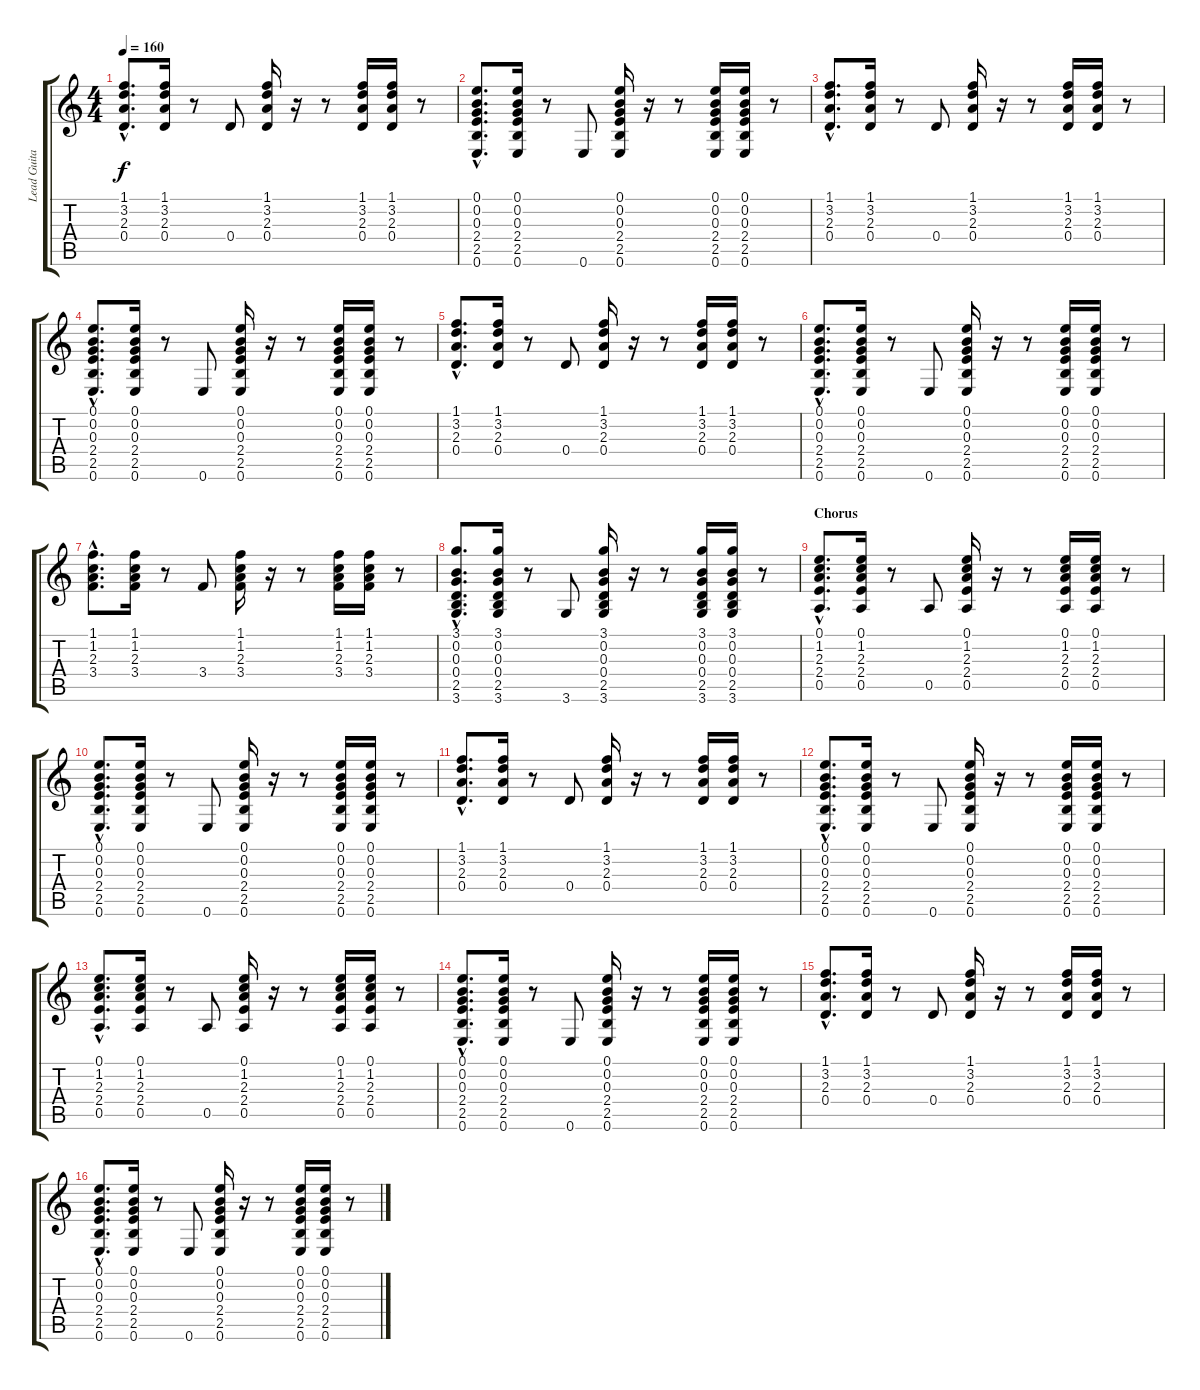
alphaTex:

\track ("Lead Guitar" "Lead Guita") {instrument acousticguitarnylon}
\staff {score tabs}
\tuning (E4 B3 G3 D3 A2 E2) {hide}
\ts (4 4)
\tempo 160
\clef g2
\ks c
(1.1{hac} 3.2{hac} 2.3{hac} 0.4{hac}).8{d dy f} (1.1 3.2 2.3 0.4).16 r.8 0.4.8 (1.1 3.2 2.3 0.4).16 r.16 r.8 (1.1 3.2 2.3 0.4).16 (1.1 3.2 2.3 0.4).16 r.8 |
(0.1{hac} 0.2{hac} 0.3{hac} 2.4{hac} 2.5{hac} 0.6{hac}).8{d} (0.1 0.2 0.3 2.4 2.5 0.6).16 r.8 0.6.8 (0.1 0.2 0.3 2.4 2.5 0.6).16 r.16 r.8 (0.1 0.2 0.3 2.4 2.5 0.6).16 (0.1 0.2 0.3 2.4 2.5 0.6).16 r.8 |
(1.1{hac} 3.2{hac} 2.3{hac} 0.4{hac}).8{d} (1.1 3.2 2.3 0.4).16 r.8 0.4.8 (1.1 3.2 2.3 0.4).16 r.16 r.8 (1.1 3.2 2.3 0.4).16 (1.1 3.2 2.3 0.4).16 r.8 |
(0.1{hac} 0.2{hac} 0.3{hac} 2.4{hac} 2.5{hac} 0.6{hac}).8{d} (0.1 0.2 0.3 2.4 2.5 0.6).16 r.8 0.6.8 (0.1 0.2 0.3 2.4 2.5 0.6).16 r.16 r.8 (0.1 0.2 0.3 2.4 2.5 0.6).16 (0.1 0.2 0.3 2.4 2.5 0.6).16 r.8 |
(1.1{hac} 3.2{hac} 2.3{hac} 0.4{hac}).8{d} (1.1 3.2 2.3 0.4).16 r.8 0.4.8 (1.1 3.2 2.3 0.4).16 r.16 r.8 (1.1 3.2 2.3 0.4).16 (1.1 3.2 2.3 0.4).16 r.8 |
(0.1{hac} 0.2{hac} 0.3{hac} 2.4{hac} 2.5{hac} 0.6{hac}).8{d} (0.1 0.2 0.3 2.4 2.5 0.6).16 r.8 0.6.8 (0.1 0.2 0.3 2.4 2.5 0.6).16 r.16 r.8 (0.1 0.2 0.3 2.4 2.5 0.6).16 (0.1 0.2 0.3 2.4 2.5 0.6).16 r.8 |
(1.1{hac} 1.2{hac} 2.3{hac} 3.4{hac}).8{d} (1.1 1.2 2.3 3.4).16 r.8 3.4.8 (1.1 1.2 2.3 3.4).16 r.16 r.8 (1.1 1.2 2.3 3.4).16 (1.1 1.2 2.3 3.4).16 r.8 |
(3.1{hac} 0.2{hac} 0.3{hac} 0.4{hac} 2.5{hac} 3.6{hac}).8{d} (3.1 0.2 0.3 0.4 2.5 3.6).16 r.8 3.6.8 (3.1 0.2 0.3 0.4 2.5 3.6).16 r.16 r.8 (3.1 0.2 0.3 0.4 2.5 3.6).16 (3.1 0.2 0.3 0.4 2.5 3.6).16 r.8 |
\section ("" "Chorus")
(0.1{hac} 1.2{hac} 2.3{hac} 2.4{hac} 0.5{hac}).8{d} (0.1 1.2 2.3 2.4 0.5).16 r.8 0.5.8 (0.1 1.2 2.3 2.4 0.5).16 r.16 r.8 (0.1 1.2 2.3 2.4 0.5).16 (0.1 1.2 2.3 2.4 0.5).16 r.8 |
(0.1{hac} 0.2{hac} 0.3{hac} 2.4{hac} 2.5{hac} 0.6{hac}).8{d} (0.1 0.2 0.3 2.4 2.5 0.6).16 r.8 0.6.8 (0.1 0.2 0.3 2.4 2.5 0.6).16 r.16 r.8 (0.1 0.2 0.3 2.4 2.5 0.6).16 (0.1 0.2 0.3 2.4 2.5 0.6).16 r.8 |
(1.1{hac} 3.2{hac} 2.3{hac} 0.4{hac}).8{d} (1.1 3.2 2.3 0.4).16 r.8 0.4.8 (1.1 3.2 2.3 0.4).16 r.16 r.8 (1.1 3.2 2.3 0.4).16 (1.1 3.2 2.3 0.4).16 r.8 |
(0.1{hac} 0.2{hac} 0.3{hac} 2.4{hac} 2.5{hac} 0.6{hac}).8{d} (0.1 0.2 0.3 2.4 2.5 0.6).16 r.8 0.6.8 (0.1 0.2 0.3 2.4 2.5 0.6).16 r.16 r.8 (0.1 0.2 0.3 2.4 2.5 0.6).16 (0.1 0.2 0.3 2.4 2.5 0.6).16 r.8 |
(0.1{hac} 1.2{hac} 2.3{hac} 2.4{hac} 0.5{hac}).8{d} (0.1 1.2 2.3 2.4 0.5).16 r.8 0.5.8 (0.1 1.2 2.3 2.4 0.5).16 r.16 r.8 (0.1 1.2 2.3 2.4 0.5).16 (0.1 1.2 2.3 2.4 0.5).16 r.8 |
(0.1{hac} 0.2{hac} 0.3{hac} 2.4{hac} 2.5{hac} 0.6{hac}).8{d} (0.1 0.2 0.3 2.4 2.5 0.6).16 r.8 0.6.8 (0.1 0.2 0.3 2.4 2.5 0.6).16 r.16 r.8 (0.1 0.2 0.3 2.4 2.5 0.6).16 (0.1 0.2 0.3 2.4 2.5 0.6).16 r.8 |
(1.1{hac} 3.2{hac} 2.3{hac} 0.4{hac}).8{d} (1.1 3.2 2.3 0.4).16 r.8 0.4.8 (1.1 3.2 2.3 0.4).16 r.16 r.8 (1.1 3.2 2.3 0.4).16 (1.1 3.2 2.3 0.4).16 r.8 |
(0.1{hac} 0.2{hac} 0.3{hac} 2.4{hac} 2.5{hac} 0.6{hac}).8{d} (0.1 0.2 0.3 2.4 2.5 0.6).16 r.8 0.6.8 (0.1 0.2 0.3 2.4 2.5 0.6).16 r.16 r.8 (0.1 0.2 0.3 2.4 2.5 0.6).16 (0.1 0.2 0.3 2.4 2.5 0.6).16 r.8
